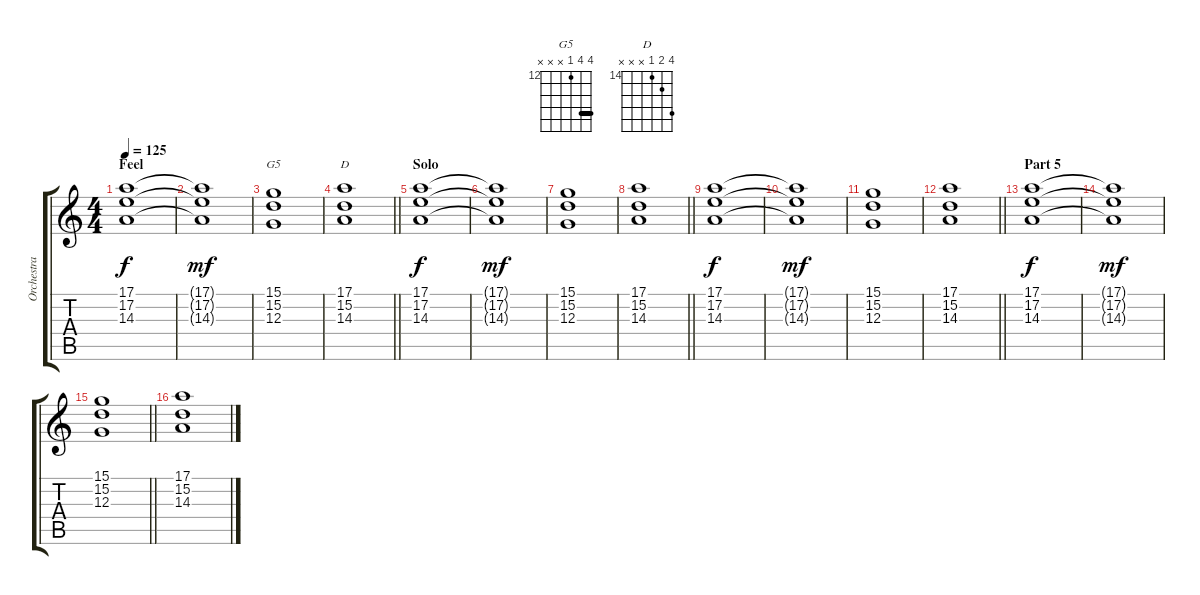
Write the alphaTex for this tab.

\track ("Orchestra" "Orchestra") {instrument stringensemble1}
\staff {score tabs}
\tuning (E4 B3 G3 D3 A2 E2) {hide}
\chord ("G5" 15 15 12 x x x) {firstfret 12 barre 15}
\chord ("D" 17 15 14 x x x) {firstfret 14}
\ts (4 4)
\section ("" "Feel")
\tempo 125
\clef g2
\ks c
(17.1 17.2 14.3).1{dy f} |
(17.1{t} 17.2{t} 14.3{t}).1{dy mf} |
(15.1 15.2 12.3).1{ch "G5"} |
\barLineRight lightlight
(17.1 15.2 14.3).1{ch "D"} |
\section ("" "Solo ")
(17.1 17.2 14.3).1{dy f} |
(17.1{t} 17.2{t} 14.3{t}).1{dy mf} |
(15.1 15.2 12.3).1 |
\barLineRight lightlight
(17.1 15.2 14.3).1 |
(17.1 17.2 14.3).1{dy f} |
(17.1{t} 17.2{t} 14.3{t}).1{dy mf} |
(15.1 15.2 12.3).1 |
\barLineRight lightlight
(17.1 15.2 14.3).1 |
\section ("" "Part 5")
(17.1 17.2 14.3).1{dy f} |
(17.1{t} 17.2{t} 14.3{t}).1{dy mf} |
\barLineRight lightlight
(15.1 15.2 12.3).1 |
(17.1 15.2 14.3).1
